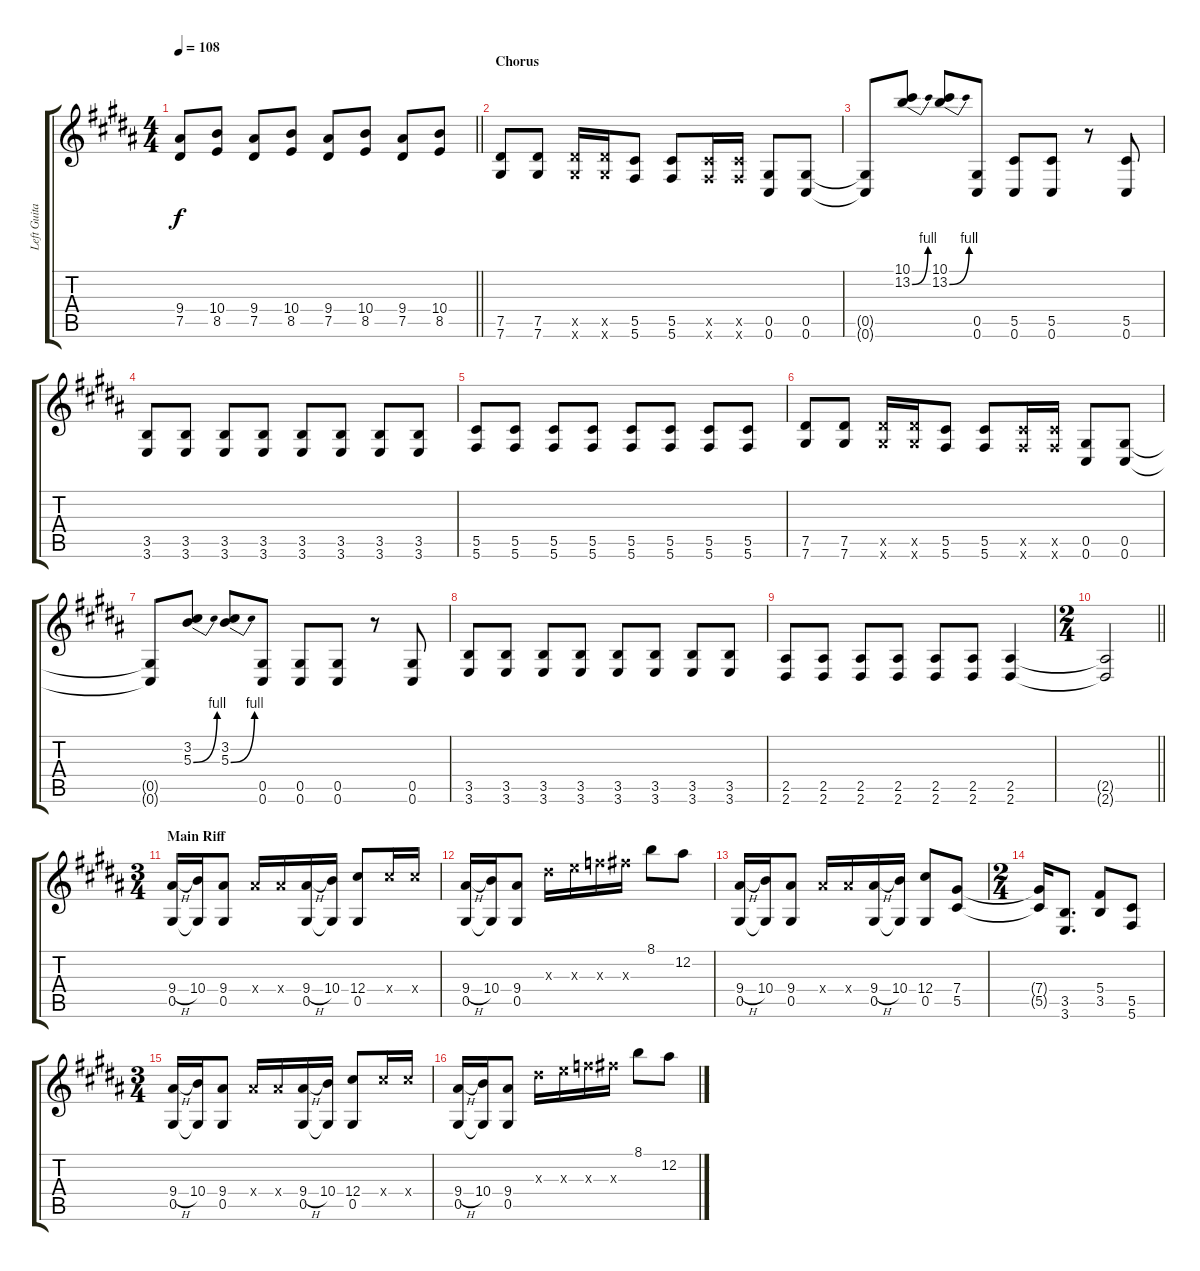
\track ("Left Guitar" "Left Guita") {instrument distortionguitar}
\staff {score tabs}
\tuning (Eb4 Bb3 Gb3 Db3 Ab2 Db2) {hide}
\ts (4 4)
\tempo 108
\clef g2
\barLineRight lightlight
\ks b
(9.4{t} 7.5{t}).8{dy f} (10.4 8.5).8 (9.4 7.5).8 (10.4 8.5).8 (9.4 7.5).8 (10.4 8.5).8 (9.4 7.5).8 (10.4 8.5).8 |
\section ("" "Chorus")
(7.5 7.6).8 (7.5 7.6).8 (7.5{x} 7.6{x}).16 (7.5{x} 7.6{x}).16 (5.5 5.6).8 (5.5 5.6).8 (5.5{x} 5.6{x}).16 (5.5{x} 5.6{x}).16 (0.5 0.6).8 (0.5 0.6).8 |
(0.5{t} 0.6{t}).8 (10.1 13.2{be (bend 0 0 60 4)}).8 (10.1 13.2{be (bend 0 0 60 4)}).8 (0.5 0.6).8 (5.5 0.6).8 (5.5 0.6).8 r.8 (5.5 0.6).8 |
(3.5 3.6).8 (3.5 3.6).8 (3.5 3.6).8 (3.5 3.6).8 (3.5 3.6).8 (3.5 3.6).8 (3.5 3.6).8 (3.5 3.6).8 |
(5.5 5.6).8 (5.5 5.6).8 (5.5 5.6).8 (5.5 5.6).8 (5.5 5.6).8 (5.5 5.6).8 (5.5 5.6).8 (5.5 5.6).8 |
(7.5 7.6).8 (7.5 7.6).8 (7.5{x} 7.6{x}).16 (7.5{x} 7.6{x}).16 (5.5 5.6).8 (5.5 5.6).8 (5.5{x} 5.6{x}).16 (5.5{x} 5.6{x}).16 (0.5 0.6).8 (0.5 0.6).8 |
(0.5{t} 0.6{t}).8 (3.2 5.3{be (bend 0 0 60 4)}).8 (3.2 5.3{be (bend 0 0 60 4)}).8 (0.5 0.6).8 (0.5 0.6).8 (0.5 0.6).8 r.8 (0.5 0.6).8 |
(3.5 3.6).8 (3.5 3.6).8 (3.5 3.6).8 (3.5 3.6).8 (3.5 3.6).8 (3.5 3.6).8 (3.5 3.6).8 (3.5 3.6).8 |
(2.5 2.6).8 (2.5 2.6).8 (2.5 2.6).8 (2.5 2.6).8 (2.5 2.6).8 (2.5 2.6).8 (2.5 2.6).4 |
\ts (2 4)
\barLineRight lightlight
(2.5{t} 2.6{t}).2 |
\ts (3 4)
\section ("" "Main Riff")
(9.4{h} 0.5).16 (10.4 0.5{t}).16 (9.4 0.5).8 9.4{x}.16 9.4{x}.16 (9.4{h} 0.5).16 (10.4 0.5{t}).16 (12.4 0.5).8 12.4{x}.16 12.4{x}.16 |
(9.4{h} 0.5).16 (10.4 0.5{t}).16 (9.4 0.5).8 9.3{x}.16 10.3{x}.16 11.3{x}.16 12.3{x}.16 8.1.8 12.2.8 |
(9.4{h} 0.5).16 (10.4 0.5{t}).16 (9.4 0.5).8 9.4{x}.16 9.4{x}.16 (9.4{h} 0.5).16 (10.4 0.5{t}).16 (12.4 0.5).8 (7.4 5.5).8 |
\ts (2 4)
(7.4{t} 5.5{t}).16 (3.5 3.6).8{d} (5.4 3.5).8 (5.5 5.6).8 |
\ts (3 4)
(9.4{h} 0.5).16 (10.4 0.5{t}).16 (9.4 0.5).8 9.4{x}.16 9.4{x}.16 (9.4{h} 0.5).16 (10.4 0.5{t}).16 (12.4 0.5).8 12.4{x}.16 12.4{x}.16 |
(9.4{h} 0.5).16 (10.4 0.5{t}).16 (9.4 0.5).8 9.3{x}.16 10.3{x}.16 11.3{x}.16 12.3{x}.16 8.1.8 12.2.8
